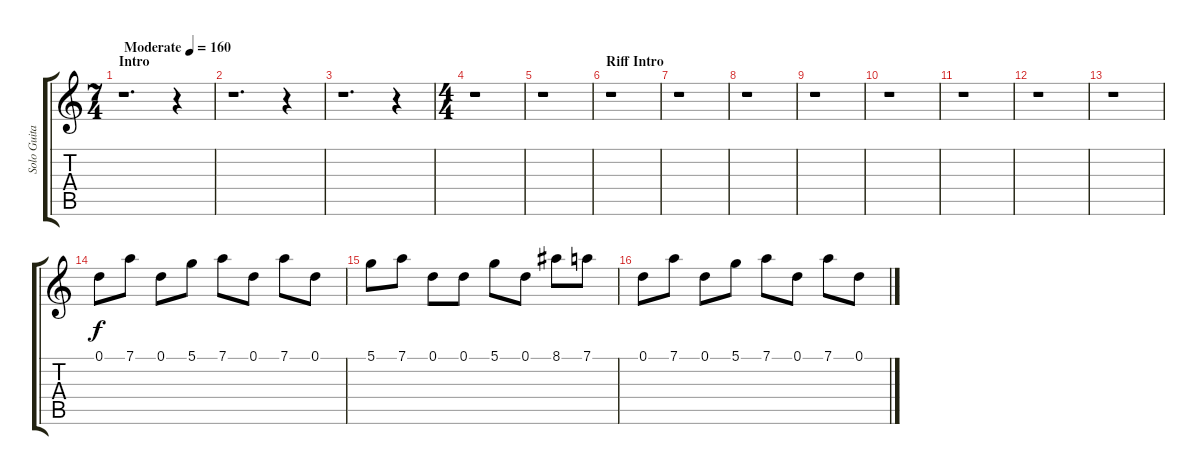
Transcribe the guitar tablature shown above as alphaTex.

\track ("Solo Guitar" "Solo Guita") {instrument overdrivenguitar}
\staff {score tabs}
\tuning (D4 A3 F3 C3 G2 D2) {hide}
\ts (7 4)
\section ("" "Intro")
\tempo (160 "Moderate")
\clef g2
\ks c
r.1{d dy f instrument overdrivenguitar} r.4 |
r.1{d} r.4 |
r.1{d} r.4 |
\ts (4 4)
r.1 |
r.1 |
\section ("" "Riff Intro")
r.1 |
r.1 |
r.1 |
r.1 |
r.1 |
r.1 |
r.1 |
r.1 |
0.1.8 7.1.8 0.1.8 5.1.8 7.1.8 0.1.8 7.1.8 0.1.8 |
5.1.8 7.1.8 0.1.8 0.1.8 5.1.8 0.1.8 8.1.8 7.1.8 |
0.1.8 7.1.8 0.1.8 5.1.8 7.1.8 0.1.8 7.1.8 0.1.8
